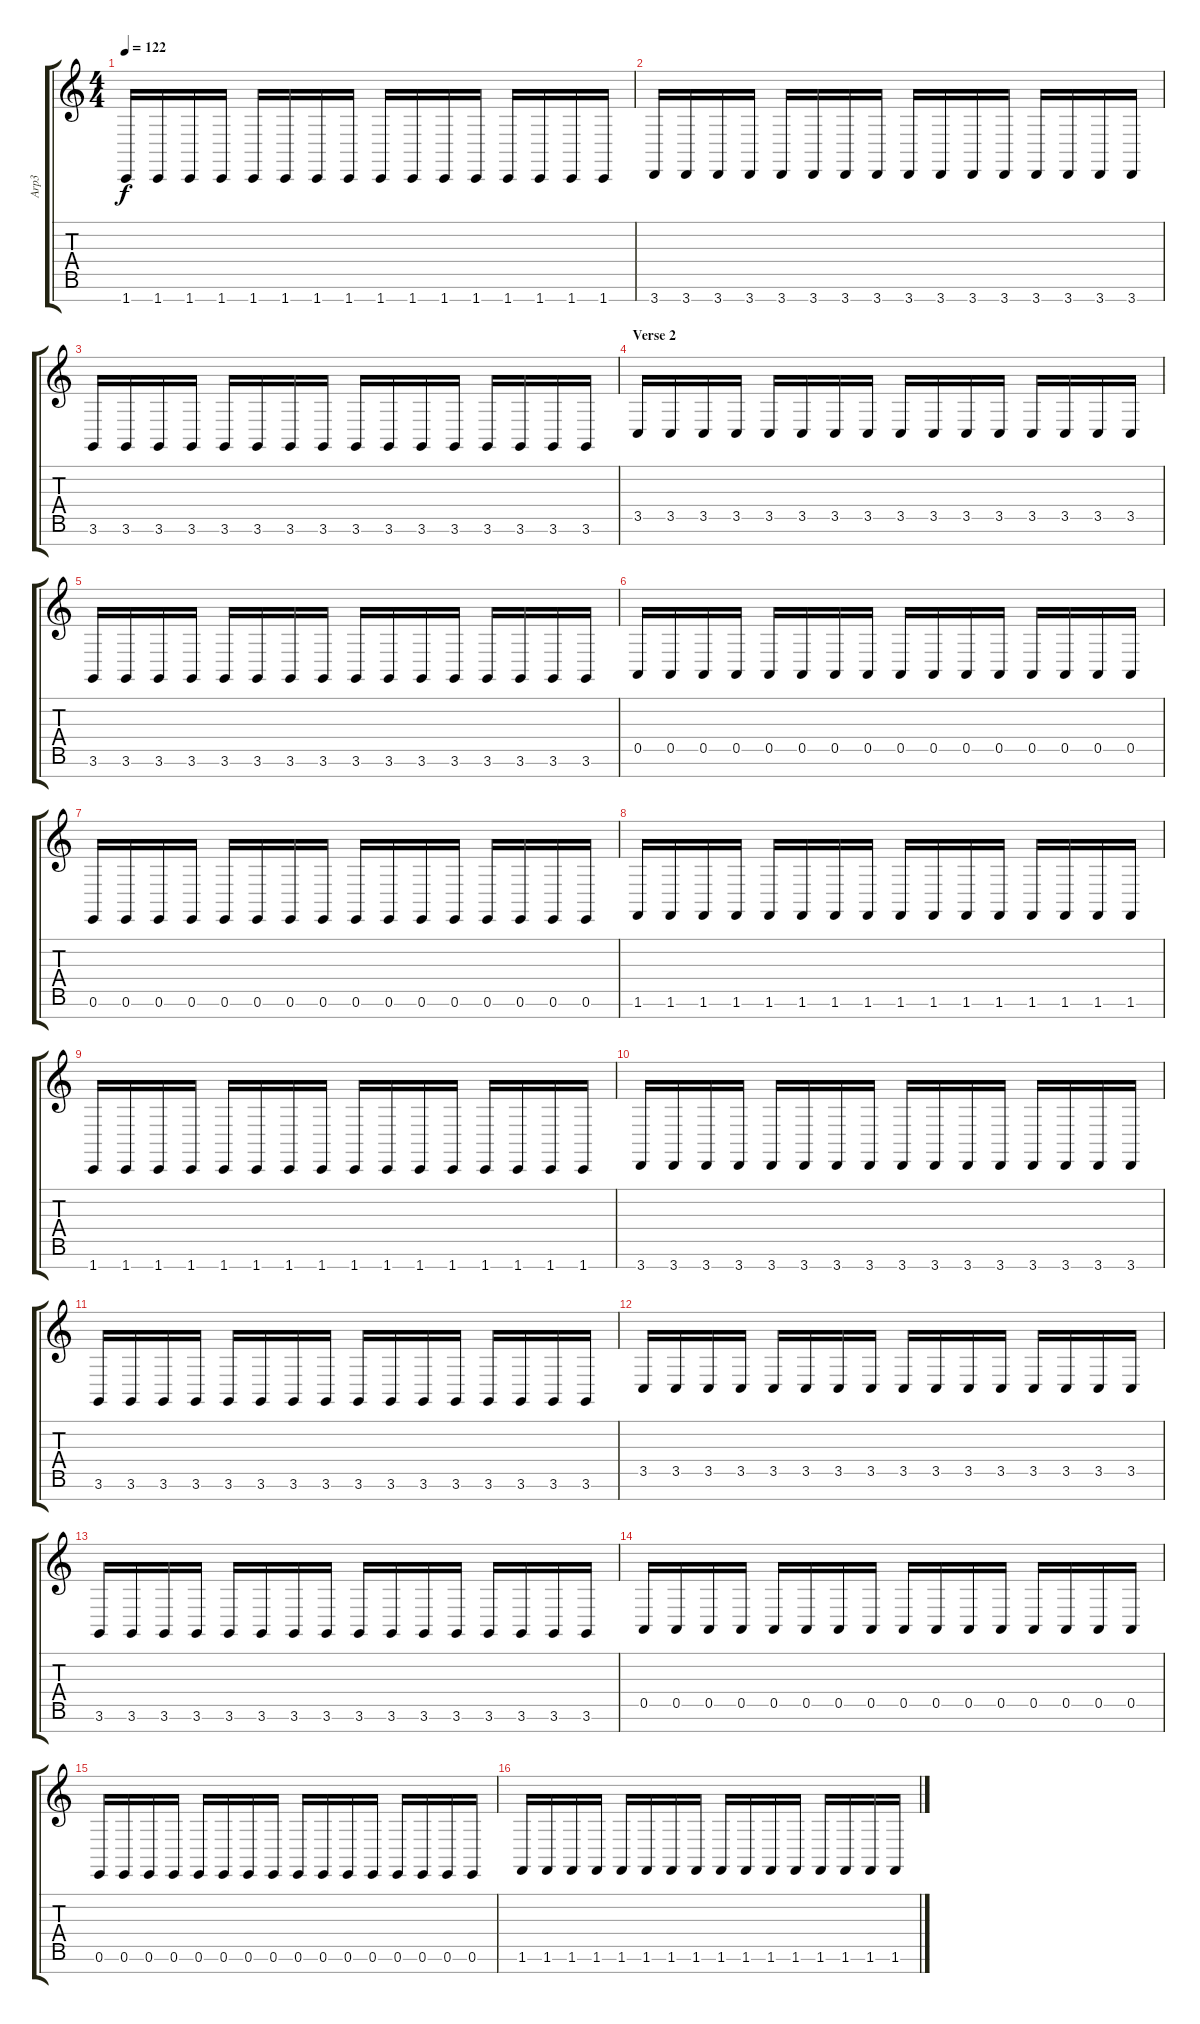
\track ("Arp3" "Arp3") {instrument pad1newage}
\staff {score tabs}
\tuning (E4 B3 G3 D3 A2 E2 B1) {hide}
\ts (4 4)
\tempo 122
\clef g2
\ks c
1.7.16{dy f} 1.7.16 1.7.16 1.7.16 1.7.16 1.7.16 1.7.16 1.7.16 1.7.16 1.7.16 1.7.16 1.7.16 1.7.16 1.7.16 1.7.16 1.7.16 |
3.7.16 3.7.16 3.7.16 3.7.16 3.7.16 3.7.16 3.7.16 3.7.16 3.7.16 3.7.16 3.7.16 3.7.16 3.7.16 3.7.16 3.7.16 3.7.16 |
3.6.16 3.6.16 3.6.16 3.6.16 3.6.16 3.6.16 3.6.16 3.6.16 3.6.16 3.6.16 3.6.16 3.6.16 3.6.16 3.6.16 3.6.16 3.6.16 |
\section ("" "Verse 2")
3.5.16 3.5.16 3.5.16 3.5.16 3.5.16 3.5.16 3.5.16 3.5.16 3.5.16 3.5.16 3.5.16 3.5.16 3.5.16 3.5.16 3.5.16 3.5.16 |
3.6.16 3.6.16 3.6.16 3.6.16 3.6.16 3.6.16 3.6.16 3.6.16 3.6.16 3.6.16 3.6.16 3.6.16 3.6.16 3.6.16 3.6.16 3.6.16 |
0.5.16 0.5.16 0.5.16 0.5.16 0.5.16 0.5.16 0.5.16 0.5.16 0.5.16 0.5.16 0.5.16 0.5.16 0.5.16 0.5.16 0.5.16 0.5.16 |
0.6.16 0.6.16 0.6.16 0.6.16 0.6.16 0.6.16 0.6.16 0.6.16 0.6.16 0.6.16 0.6.16 0.6.16 0.6.16 0.6.16 0.6.16 0.6.16 |
1.6.16 1.6.16 1.6.16 1.6.16 1.6.16 1.6.16 1.6.16 1.6.16 1.6.16 1.6.16 1.6.16 1.6.16 1.6.16 1.6.16 1.6.16 1.6.16 |
1.7.16 1.7.16 1.7.16 1.7.16 1.7.16 1.7.16 1.7.16 1.7.16 1.7.16 1.7.16 1.7.16 1.7.16 1.7.16 1.7.16 1.7.16 1.7.16 |
3.7.16 3.7.16 3.7.16 3.7.16 3.7.16 3.7.16 3.7.16 3.7.16 3.7.16 3.7.16 3.7.16 3.7.16 3.7.16 3.7.16 3.7.16 3.7.16 |
3.6.16 3.6.16 3.6.16 3.6.16 3.6.16 3.6.16 3.6.16 3.6.16 3.6.16 3.6.16 3.6.16 3.6.16 3.6.16 3.6.16 3.6.16 3.6.16 |
3.5.16 3.5.16 3.5.16 3.5.16 3.5.16 3.5.16 3.5.16 3.5.16 3.5.16 3.5.16 3.5.16 3.5.16 3.5.16 3.5.16 3.5.16 3.5.16 |
3.6.16 3.6.16 3.6.16 3.6.16 3.6.16 3.6.16 3.6.16 3.6.16 3.6.16 3.6.16 3.6.16 3.6.16 3.6.16 3.6.16 3.6.16 3.6.16 |
0.5.16 0.5.16 0.5.16 0.5.16 0.5.16 0.5.16 0.5.16 0.5.16 0.5.16 0.5.16 0.5.16 0.5.16 0.5.16 0.5.16 0.5.16 0.5.16 |
0.6.16 0.6.16 0.6.16 0.6.16 0.6.16 0.6.16 0.6.16 0.6.16 0.6.16 0.6.16 0.6.16 0.6.16 0.6.16 0.6.16 0.6.16 0.6.16 |
1.6.16 1.6.16 1.6.16 1.6.16 1.6.16 1.6.16 1.6.16 1.6.16 1.6.16 1.6.16 1.6.16 1.6.16 1.6.16 1.6.16 1.6.16 1.6.16
